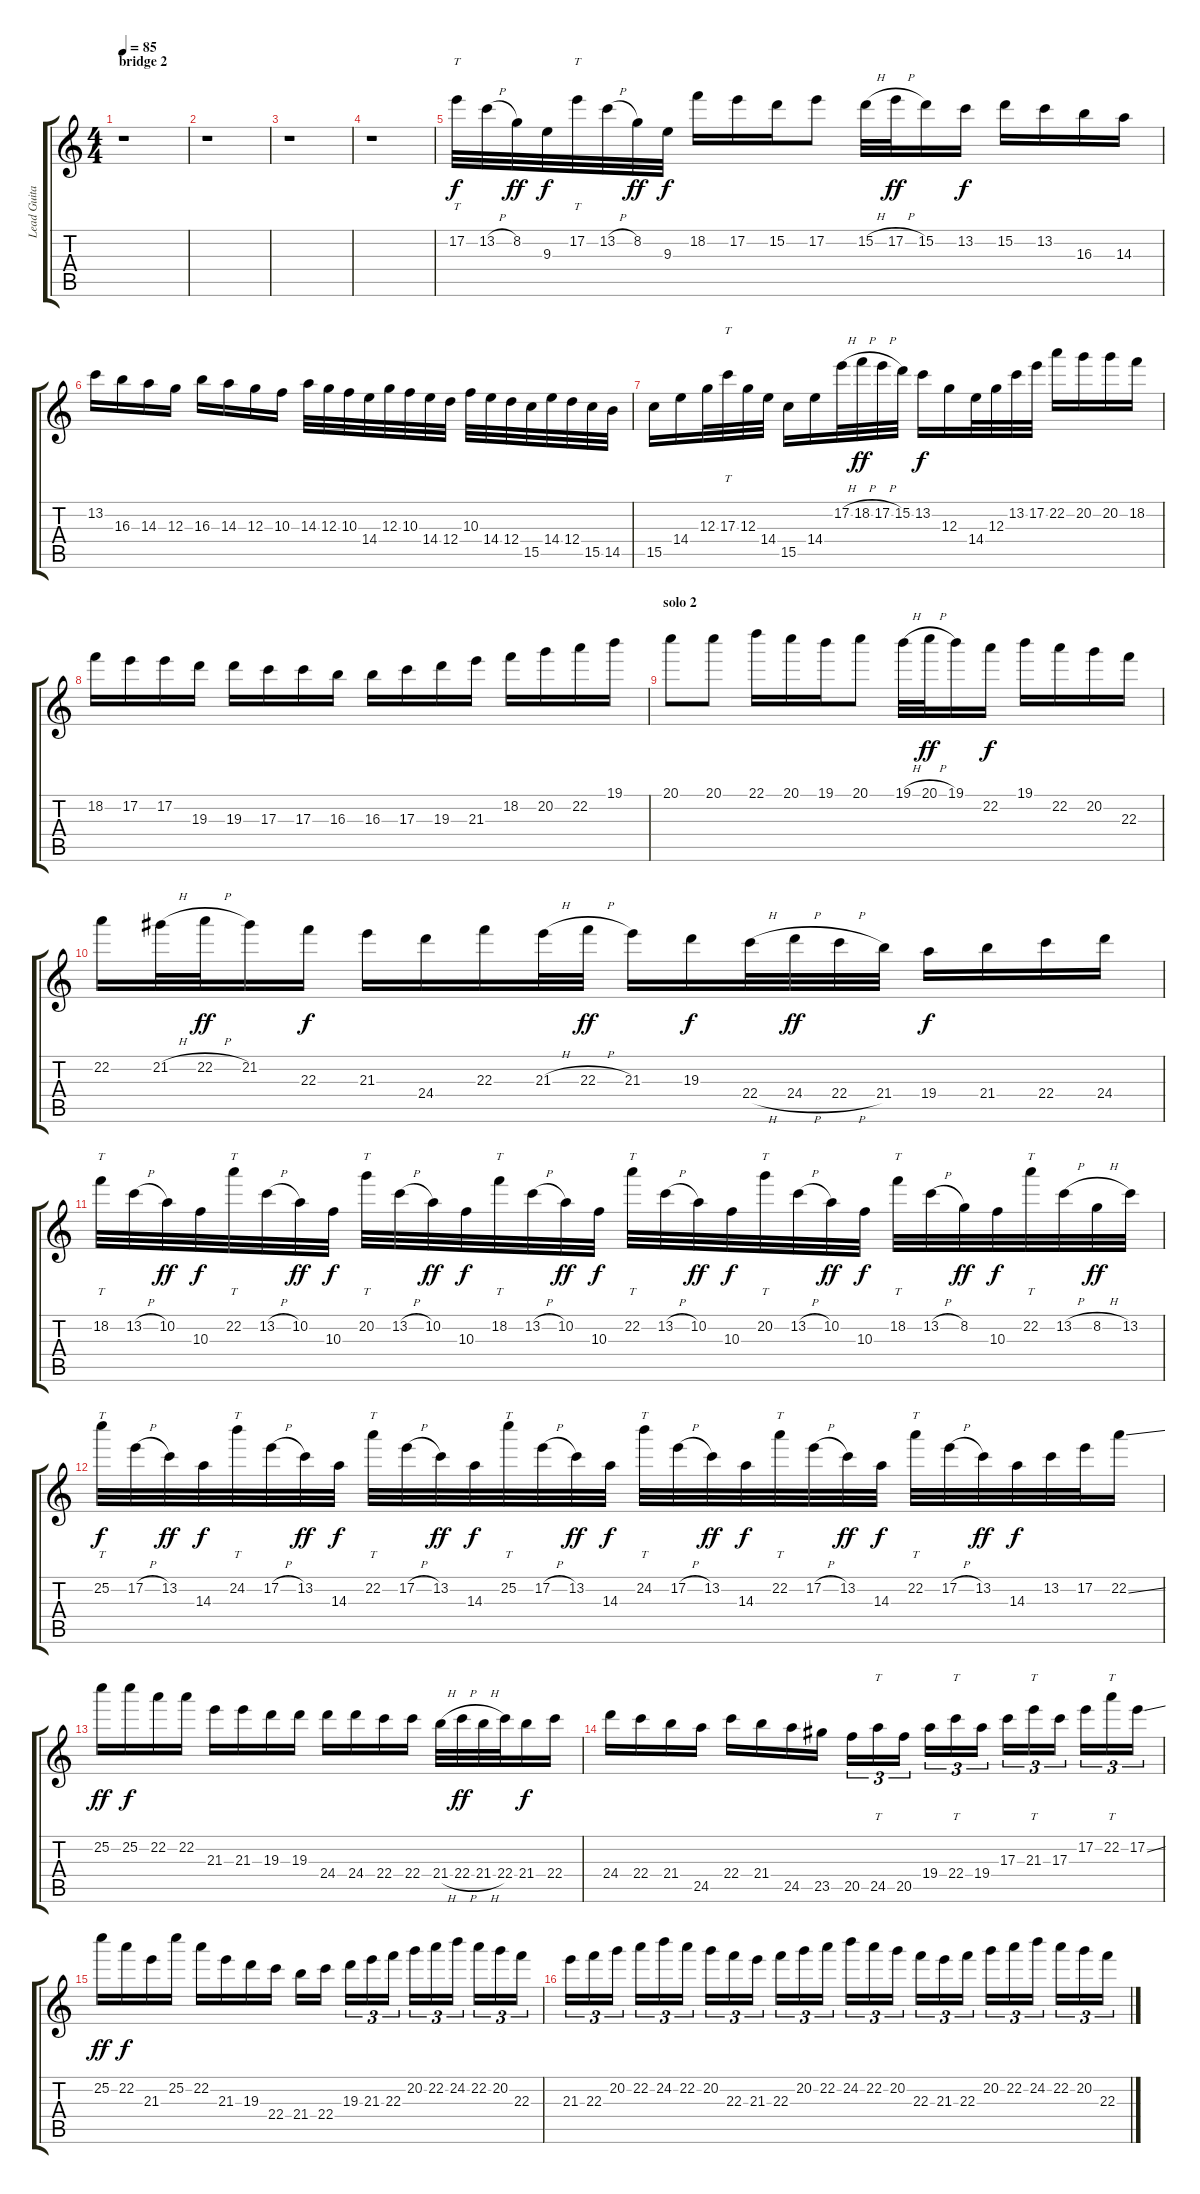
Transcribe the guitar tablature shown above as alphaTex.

\track ("Lead Guitar 2" "Lead Guita") {instrument overdrivenguitar}
\staff {score tabs}
\tuning (E4 B3 G3 D3 A2 E2) {hide}
\ts (4 4)
\section ("" "bridge 2")
\tempo 85
\clef g2
\ks c
r.1{dy f} |
r.1 |
r.1 |
r.1 |
17.2.32{tt volume 15 balance 9 instrument overdrivenguitar} 13.2{h}.32 8.2.32{dy ff} 9.3.32{dy f} 17.2.32{tt} 13.2{h}.32 8.2.32{dy ff} 9.3.32{dy f} 18.2.16 17.2.16 15.2.16 17.2.8 15.2{h}.32 17.2{h}.32{dy ff} 15.2.16 13.2.16{dy f} 15.2.16 13.2.16 16.3.16 14.3.16 |
13.2.16 16.3.16 14.3.16 12.3.16 16.3.16 14.3.16 12.3.16 10.3.16 14.3.32 12.3.32 10.3.32 14.4.32 12.3.32 10.3.32 14.4.32 12.4.32 10.3.32 14.4.32 12.4.32 15.5.32 14.4.32 12.4.32 15.5.32 14.5.32 |
15.5.16 14.4.16 12.3.32 17.3.32{tt} 12.3.32 14.4.32 15.5.16 14.4.16 17.2{h}.32 18.2{h}.32{dy ff} 17.2{h}.32 15.2.32 13.2.16{dy f} 12.3.16 14.4.32 12.3.32 13.2.32 17.2.32 22.2.16 20.2.16 20.2.16 18.2.16 |
18.2.16 17.2.16 17.2.16 19.3.16 19.3.16 17.3.16 17.3.16 16.3.16 16.3.16 17.3.16 19.3.16 21.3.16 18.2.16 20.2.16 22.2.16 19.1.16 |
\section ("" "solo 2")
20.1.8 20.1.8 22.1.16 20.1.16 19.1.16 20.1.8 19.1{h}.32 20.1{h}.32{dy ff} 19.1.16 22.2.16{dy f} 19.1.16 22.2.16 20.2.16 22.3.16 |
22.2.16 21.2{h}.32 22.2{h}.32{dy ff} 21.2.16 22.3.16{dy f} 21.3.16 24.4.16 22.3.16 21.3{h}.32 22.3{h}.32{dy ff} 21.3.16 19.3.16{dy f} 22.4{h}.32 24.4{h}.32{dy ff} 22.4{h}.32 21.4.32 19.4.16{dy f} 21.4.16 22.4.16 24.4.16 |
18.2.32{tt} 13.2{h}.32 10.2.32{dy ff} 10.3.32{dy f} 22.2.32{tt} 13.2{h}.32 10.2.32{dy ff} 10.3.32{dy f} 20.2.32{tt} 13.2{h}.32 10.2.32{dy ff} 10.3.32{dy f} 18.2.32{tt} 13.2{h}.32 10.2.32{dy ff} 10.3.32{dy f} 22.2.32{tt} 13.2{h}.32 10.2.32{dy ff} 10.3.32{dy f} 20.2.32{tt} 13.2{h}.32 10.2.32{dy ff} 10.3.32{dy f} 18.2.32{tt} 13.2{h}.32 8.2.32{dy ff} 10.3.32{dy f} 22.2.32{tt} 13.2{h}.32 8.2{h}.32{dy ff} 13.2.32 |
25.2.32{tt dy f} 17.2{h}.32 13.2.32{dy ff} 14.3.32{dy f} 24.2.32{tt} 17.2{h}.32 13.2.32{dy ff} 14.3.32{dy f} 22.2.32{tt} 17.2{h}.32 13.2.32{dy ff} 14.3.32{dy f} 25.2.32{tt} 17.2{h}.32 13.2.32{dy ff} 14.3.32{dy f} 24.2.32{tt} 17.2{h}.32 13.2.32{dy ff} 14.3.32{dy f} 22.2.32{tt} 17.2{h}.32 13.2.32{dy ff} 14.3.32{dy f} 22.2.32{tt} 17.2{h}.32 13.2.32{dy ff} 14.3.32{dy f} 13.2.32 17.2.32 22.2{ss}.16 |
25.2.16{dy ff} 25.2.16{dy f} 22.2.16 22.2.16 21.3.16 21.3.16 19.3.16 19.3.16 24.4.16 24.4.16 22.4.16 22.4.16 21.4{h}.32 22.4{h}.32{dy ff} 21.4{h}.32 22.4.32 21.4.16{dy f} 22.4.16 |
24.4.16 22.4.16 21.4.16 24.5.16 22.4.16 21.4.16 24.5.16 23.5.16 20.5.16{tu (3 2)} 24.5.16{tt tu (3 2)} 20.5.16{tu (3 2)} 19.4.16{tu (3 2)} 22.4.16{tt tu (3 2)} 19.4.16{tu (3 2)} 17.3.16{tu (3 2)} 21.3.16{tt tu (3 2)} 17.3.16{tu (3 2)} 17.2.16{tu (3 2)} 22.2.16{tt tu (3 2)} 17.2{ss}.16{tu (3 2)} |
25.2.16{dy ff} 22.2.16{dy f} 21.3.16 25.2.16 22.2.16 21.3.16 19.3.16 22.4.16 21.4.16 22.4.16 19.3.16{tu (3 2)} 21.3.16{tu (3 2)} 22.3.16{tu (3 2)} 20.2.16{tu (3 2)} 22.2.16{tu (3 2)} 24.2.16{tu (3 2)} 22.2.16{tu (3 2)} 20.2.16{tu (3 2)} 22.3.16{tu (3 2)} |
21.3.16{tu (3 2)} 22.3.16{tu (3 2)} 20.2.16{tu (3 2)} 22.2.16{tu (3 2)} 24.2.16{tu (3 2)} 22.2.16{tu (3 2)} 20.2.16{tu (3 2)} 22.3.16{tu (3 2)} 21.3.16{tu (3 2)} 22.3.16{tu (3 2)} 20.2.16{tu (3 2)} 22.2.16{tu (3 2)} 24.2.16{tu (3 2)} 22.2.16{tu (3 2)} 20.2.16{tu (3 2)} 22.3.16{tu (3 2)} 21.3.16{tu (3 2)} 22.3.16{tu (3 2)} 20.2.16{tu (3 2)} 22.2.16{tu (3 2)} 24.2.16{tu (3 2)} 22.2.16{tu (3 2)} 20.2.16{tu (3 2)} 22.3.16{tu (3 2)}
